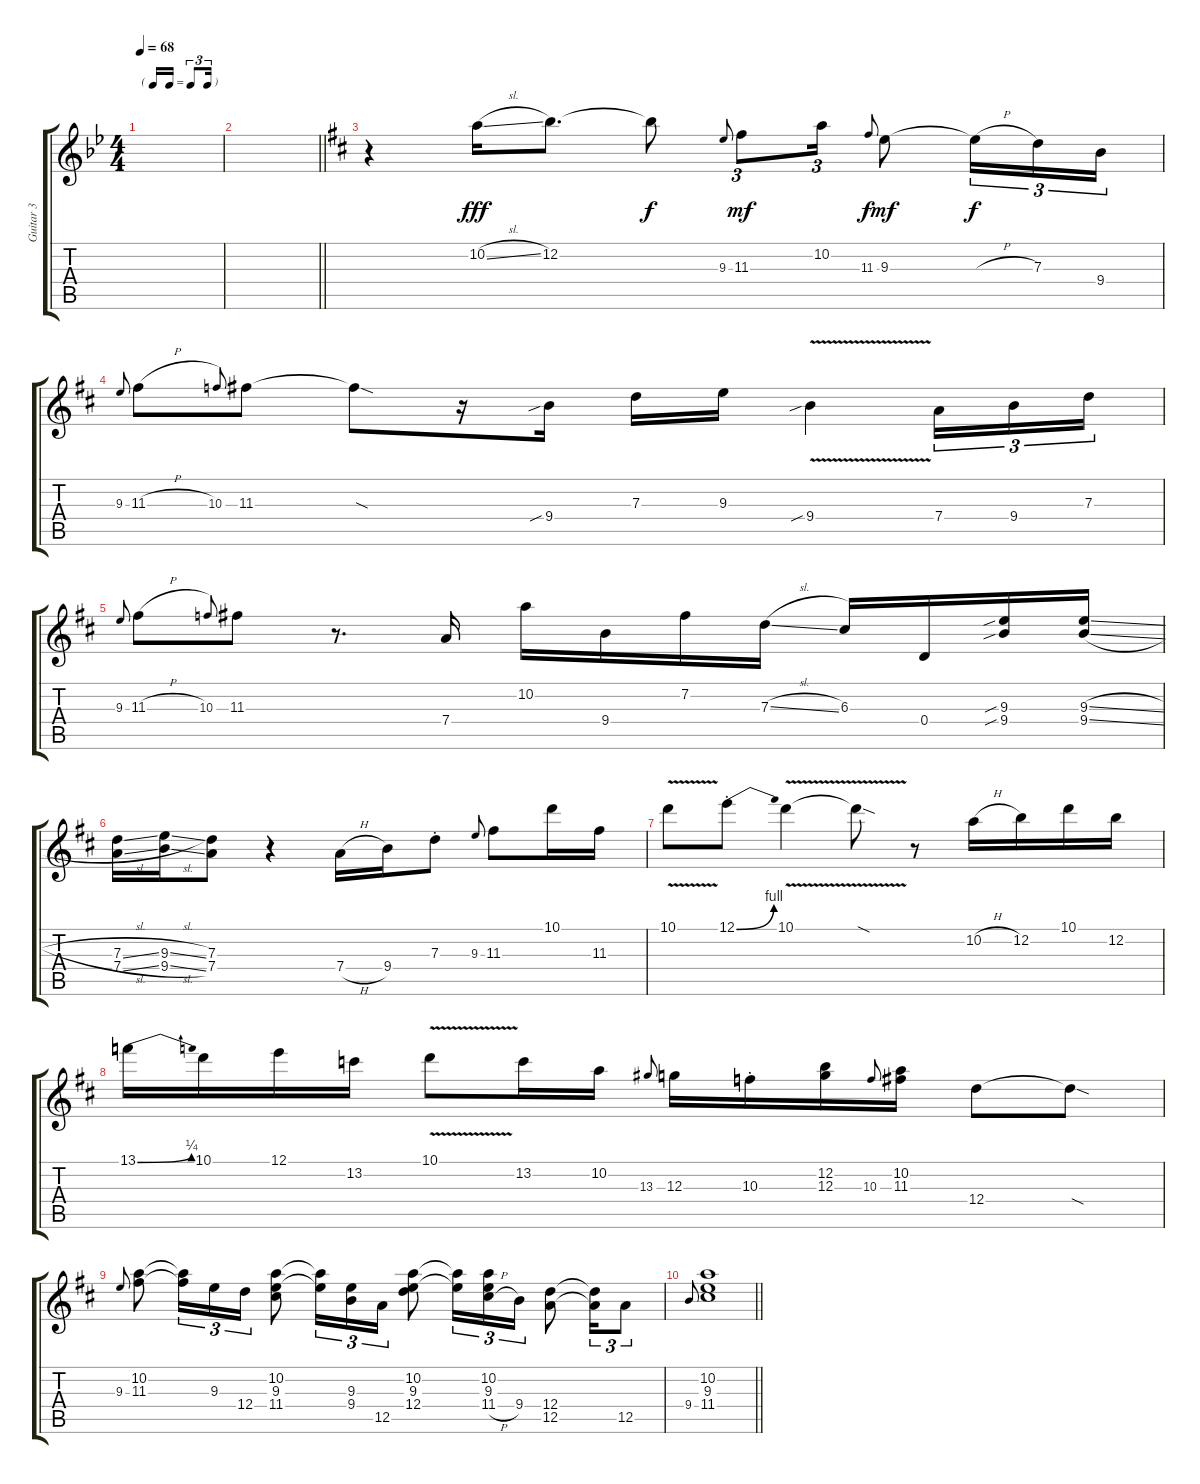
\track ("Guitar 3" "Guitar 3") {instrument electricguitarjazz}
\staff {score tabs}
\tuning (E4 B3 G3 D3 A2 E2) {hide}
\ts (4 4)
\tf triplet16th
\tempo 68
\clef g2
\ks bb
|
\barLineRight lightlight
|
\ks d
r.4{volume 6} 10.2{sl}.16{dy fff} 12.2.8{d} 12.2{t}.8{dy f} 9.3.8{gr onbeat} 11.3.8{tu (3 2) dy mf} 10.2.16{tu (3 2)} 11.3.8{gr onbeat dy f} 9.3.8{dy mf} 9.3{h t}.16{tu (3 2) dy f} 7.3.16{tu (3 2)} 9.4.16{tu (3 2)} |
9.3.8{gr onbeat} 11.3{h}.8 10.3.8{gr onbeat} 11.3.8 11.3{sod t}.8 r.16 9.4{sib}.16 7.3.16 9.3.16 9.4{v sib}.4 7.4.16{tu (3 2)} 9.4.16{tu (3 2)} 7.3.16{tu (3 2)} |
9.3.8{gr onbeat} 11.3{h}.8 10.3.8{gr onbeat} 11.3.8 r.8{d} 7.4.16 10.2.16 9.4.16 7.2.16 7.3{sl}.16 6.3.16 0.4.16 (9.3{sib} 9.4{sib}).16 (9.3{sl} 9.4{sl}).16 |
(7.3{sl} 7.4{sl}).16 (9.3{sl} 9.4{sl}).16 (7.3 7.4).8 r.4 7.4{h}.16 9.4.16 7.3{st}.8 9.3.8{gr onbeat} 11.3.8 10.1.16 11.3.16 |
10.1{v}.8 12.1{be (bend 0 0 60 4) st}.8 10.1{v}.4 10.1{sod t}.8 r.8 10.2{h}.16 12.2.16 10.1.16 12.2.16 |
13.1{be (bend 0 0 60 1)}.16 10.1.16 12.1.16 13.2.16 10.1{v}.8 13.2.16 10.2.16 13.3.8{gr onbeat} 12.3.16 10.3{st}.16 (12.2 12.3).16 10.3.8{gr onbeat} (10.2 11.3).16 12.4.8 12.4{sod t}.8 |
9.3.8{gr onbeat} (10.2 11.3).8 (10.2{t} 11.3{t}).16{tu (3 2)} 9.3.16{tu (3 2)} 12.4.16{tu (3 2)} (10.2 9.3 11.4).8 (10.2{t} 9.3{t}).16{tu (3 2)} (9.3 9.4).16{tu (3 2)} 12.5.16{tu (3 2)} (10.2 9.3 12.4).8 (10.2{t} 9.3{t}).16{tu (3 2)} (10.2 9.3 11.4{h}).16{tu (3 2)} 9.4.16{tu (3 2)} (12.4 12.5).8 (12.4{t} 12.5{t}).16{tu (3 2)} 12.5.8{tu (3 2)} |
\barLineRight lightlight
9.4.8{gr onbeat} (10.2 9.3 11.4).1
